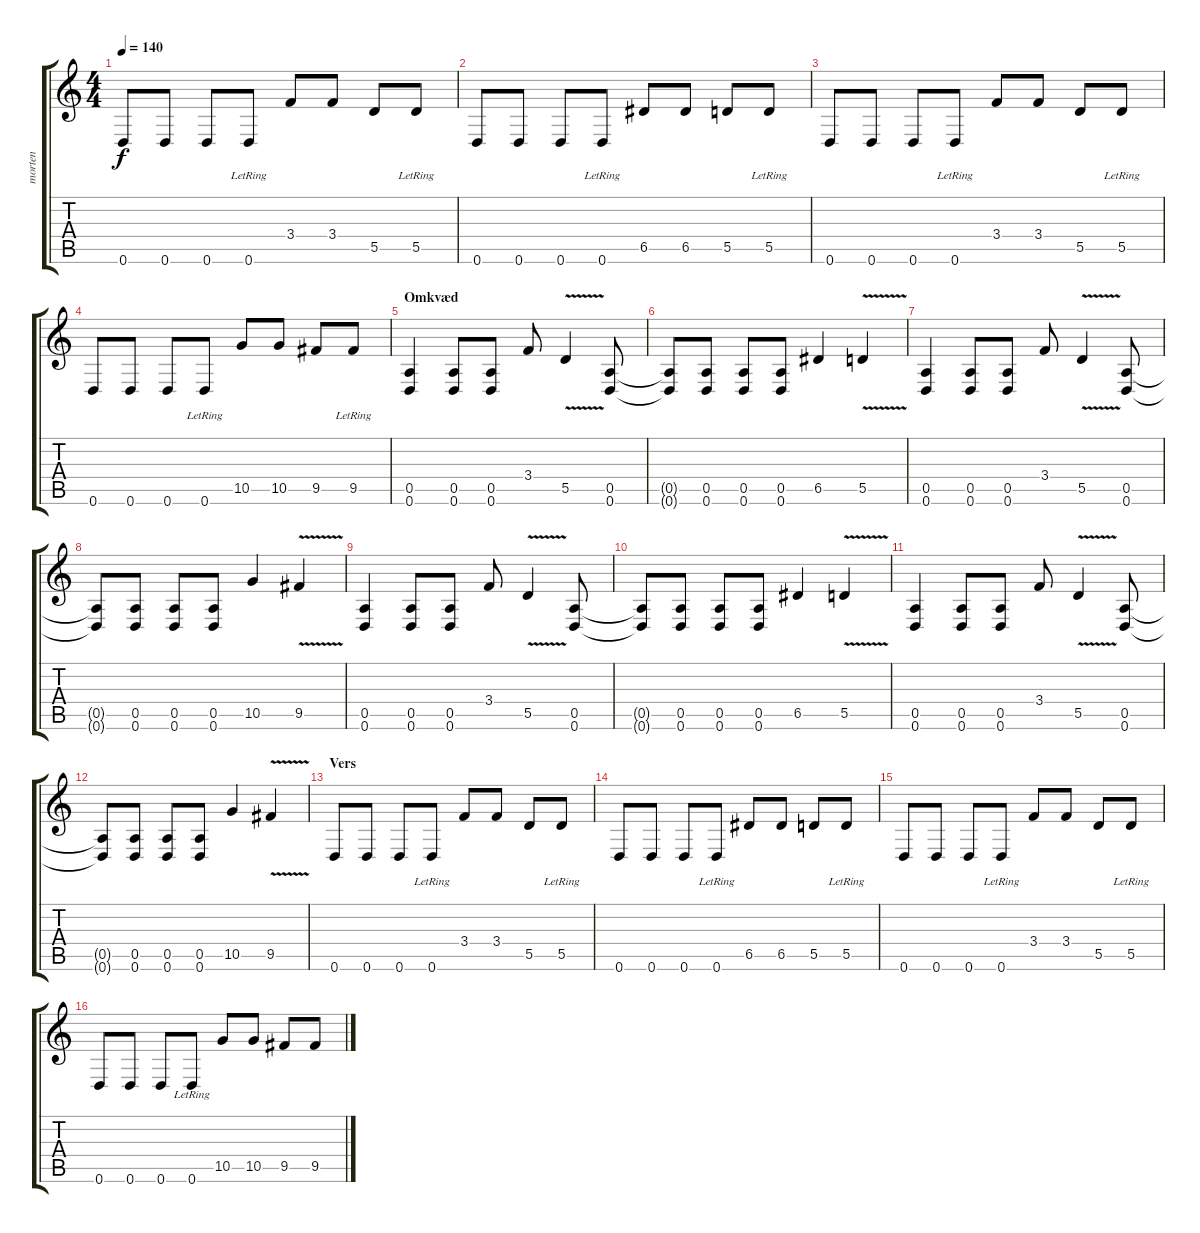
\track ("morten" "morten") {instrument electricguitarclean}
\staff {score tabs}
\tuning (E4 B3 G3 D3 A2 D2) {hide}
\ts (4 4)
\tempo 140
\clef g2
\ks c
0.6.8{dy f} 0.6.8 0.6.8 0.6{lr}.8 3.4.8 3.4.8 5.5.8 5.5{lr}.8 |
0.6.8 0.6.8 0.6.8 0.6{lr}.8 6.5.8 6.5.8 5.5.8 5.5{lr}.8 |
0.6.8 0.6.8 0.6.8 0.6{lr}.8 3.4.8 3.4.8 5.5.8 5.5{lr}.8 |
0.6.8 0.6.8 0.6.8 0.6{lr}.8 10.5.8 10.5.8 9.5.8 9.5{lr}.8 |
\section ("" "Omkvæd")
(0.5 0.6).4{volume 16 instrument distortionguitar} (0.5 0.6).8 (0.5 0.6).8 3.4.8 5.5{v}.4 (0.5 0.6).8 |
(0.5{t} 0.6{t}).8 (0.5 0.6).8 (0.5 0.6).8 (0.5 0.6).8 6.5.4 5.5{v}.4 |
(0.5 0.6).4 (0.5 0.6).8 (0.5 0.6).8 3.4.8 5.5{v}.4 (0.5 0.6).8 |
(0.5{t} 0.6{t}).8 (0.5 0.6).8 (0.5 0.6).8 (0.5 0.6).8 10.5.4 9.5{v}.4 |
(0.5 0.6).4{volume 16 instrument distortionguitar} (0.5 0.6).8 (0.5 0.6).8 3.4.8 5.5{v}.4 (0.5 0.6).8 |
(0.5{t} 0.6{t}).8 (0.5 0.6).8 (0.5 0.6).8 (0.5 0.6).8 6.5.4 5.5{v}.4 |
(0.5 0.6).4 (0.5 0.6).8 (0.5 0.6).8 3.4.8 5.5{v}.4 (0.5 0.6).8 |
(0.5{t} 0.6{t}).8 (0.5 0.6).8 (0.5 0.6).8 (0.5 0.6).8 10.5.4 9.5{v}.4 |
\section ("" "Vers")
0.6.8{volume 13 instrument electricguitarclean} 0.6.8 0.6.8 0.6{lr}.8 3.4.8 3.4.8 5.5.8 5.5{lr}.8 |
0.6.8 0.6.8 0.6.8 0.6{lr}.8 6.5.8 6.5.8 5.5.8 5.5{lr}.8 |
0.6.8 0.6.8 0.6.8 0.6{lr}.8 3.4.8 3.4.8 5.5.8 5.5{lr}.8 |
0.6.8 0.6.8 0.6.8 0.6{lr}.8 10.5.8 10.5.8 9.5.8 9.5.8
